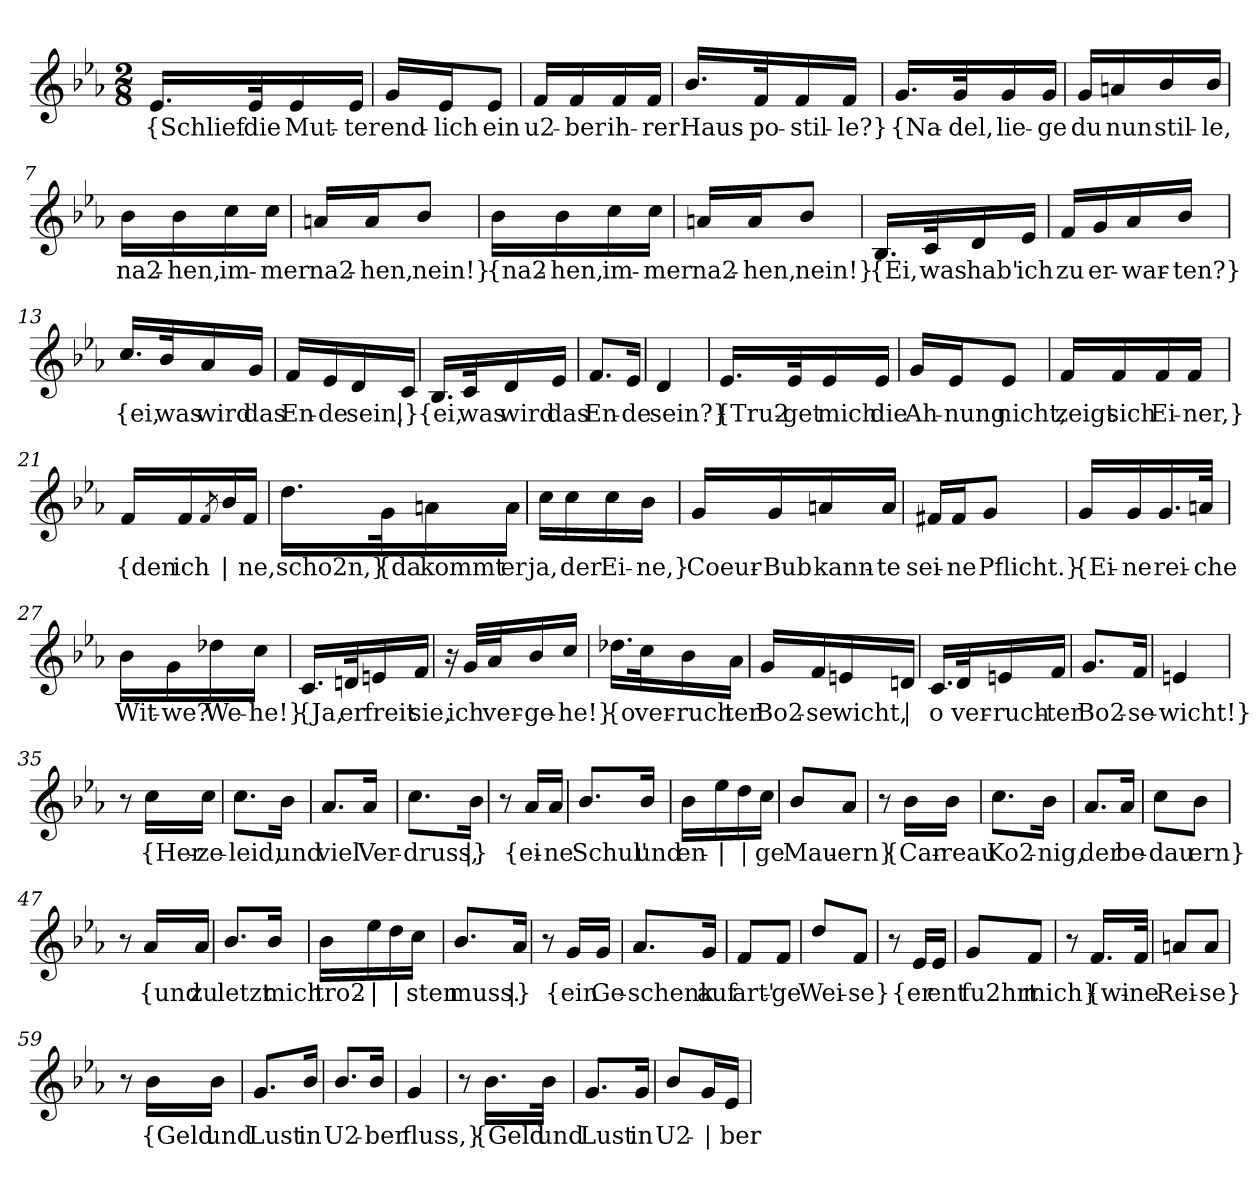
**kern	**text
*part1	*part1
*staff1	*staff1
*clefG2	*
*k[b-e-a-]	*
*M2/8	*
=1	=1
!	!LO:LY:b
16.e-/LL	{Schlief
!	!LO:LY:b
32e-/K	die
!	!LO:LY:b
16e-/	Mut-
!	!LO:LY:b
16e-/JJ	-ter
=2	=2
!	!LO:LY:b
16g/LL	end-
!	!LO:LY:b
16e-/J	-lich
!	!LO:LY:b
8e-/J	ein
=3	=3
!	!LO:LY:b
16f/LL	u2-
!	!LO:LY:b
16f/	-ber
!	!LO:LY:b
16f/	ih-
!	!LO:LY:b
16f/JJ	-rer
=4	=4
!	!LO:LY:b
16.b-/LL	Haus-
!	!LO:LY:b
32f/K	-po-
!	!LO:LY:b
16f/	-stil-
!	!LO:LY:b
16f/JJ	-le?}
=5	=5
!	!LO:LY:b
16.g/LL	{Na-
!	!LO:LY:b
32g/K	-del,
!	!LO:LY:b
16g/	lie-
!	!LO:LY:b
16g/JJ	-ge
=6	=6
!	!LO:LY:b
16g/LL	du
!	!LO:LY:b
16an/	nun
!	!LO:LY:b
16b-/	stil-
!	!LO:LY:b
16b-/JJ	-le,
!!LO:LB:g=z
=7	=7
!	!LO:LY:b
16b-\LL	na2-
!	!LO:LY:b
16b-\	-hen,
!	!LO:LY:b
16cc\	im-
!	!LO:LY:b
16cc\JJ	-mer
=8	=8
!	!LO:LY:b
16an/LL	na2-
!	!LO:LY:b
16a/J	-hen,
!	!LO:LY:b
8b-/J	nein!}
=9	=9
!	!LO:LY:b
16b-\LL	{na2-
!	!LO:LY:b
16b-\	-hen,
!	!LO:LY:b
16cc\	im-
!	!LO:LY:b
16cc\JJ	-mer
=10	=10
!	!LO:LY:b
16an/LL	na2-
!	!LO:LY:b
16a/J	-hen,
!	!LO:LY:b
8b-/J	nein!}
=11	=11
!	!LO:LY:b
16.B-/LL	{Ei,
!	!LO:LY:b
32c/K	was
!	!LO:LY:b
16d/	hab'
!	!LO:LY:b
16e-/JJ	ich
!!LO:LB:g=z
=12	=12
!	!LO:LY:b
16f/LL	zu
!	!LO:LY:b
16g/	er-
!	!LO:LY:b
16a-/	-war-
!	!LO:LY:b
16b-/JJ	-ten?}
=13	=13
!	!LO:LY:b
16.cc/LL	{ei,
!	!LO:LY:b
32b-/K	was
!	!LO:LY:b
16a-/	wird
!	!LO:LY:b
16g/JJ	das
=14	=14
!	!LO:LY:b
16f/LL	En-
!	!LO:LY:b
16e-/	-de
!	!LO:LY:b
16d/	sein,
!	!LO:LY:b
16c/JJ	|}
=15	=15
!	!LO:LY:b
16.B-/LL	{ei,
!	!LO:LY:b
32c/K	was
!	!LO:LY:b
16d/	wird
!	!LO:LY:b
16e-/JJ	das
=16	=16
!	!LO:LY:b
8.f/L	En-
!	!LO:LY:b
16e-/Jk	-de
=17	=17
!	!LO:LY:b
4d/	sein?}
!!LO:LB:g=z
=18	=18
!	!LO:LY:b
16.e-/LL	{Tru2-
!	!LO:LY:b
32e-/K	-get
!	!LO:LY:b
16e-/	mich
!	!LO:LY:b
16e-/JJ	die
=19	=19
!	!LO:LY:b
16g/LL	Ah-
!	!LO:LY:b
16e-/J	-nung
!	!LO:LY:b
8e-/J	nicht,
=20	=20
!	!LO:LY:b
16f/LL	zeigt
!	!LO:LY:b
16f/	sich
!	!LO:LY:b
16f/	Ei-
!	!LO:LY:b
16f/JJ	-ner,}
=21	=21
!	!LO:LY:b
16f/LL	{den
!	!LO:LY:b
16f/	ich
8qf/	.
!	!LO:LY:b
16b-/	|
!	!LO:LY:b
16f/JJ	-ne,
=22	=22
!	!LO:LY:b
16.dd\LL	scho2n,}
!	!LO:LY:b
32g\K	{da
!	!LO:LY:b
16an\	kommt
!	!LO:LY:b
16a\JJ	er
!!LO:LB:g=z
=23	=23
!	!LO:LY:b
16cc\LL	ja,
!	!LO:LY:b
16cc\	der
!	!LO:LY:b
16cc\	Ei-
!	!LO:LY:b
16b-\JJ	-ne,}
=24	=24
!	!LO:LY:b
16g/LL	Coeur-
!	!LO:LY:b
16g/	-Bub
!	!LO:LY:b
16an/	kann-
!	!LO:LY:b
16a/JJ	-te
=25	=25
!	!LO:LY:b
16f#X/LL	sei-
!	!LO:LY:b
16f#/J	-ne
!	!LO:LY:b
8g/J	Pflicht.}
=26	=26
!	!LO:LY:b
16g/LL	{Ei-
!	!LO:LY:b
16g/	-ne
!	!LO:LY:b
16.g/	rei-
!	!LO:LY:b
32an/JJk	-che
=27	=27
!	!LO:LY:b
16b-\LL	Wit-
!	!LO:LY:b
16g\	-we?
!	!LO:LY:b
16dd-X\	We-
!	!LO:LY:b
16cc\JJ	-he!}
!!LO:LB:g=z
=28	=28
!	!LO:LY:b
16.c/LL	{Ja,
!	!LO:LY:b
32dn/K	er
!	!LO:LY:b
16en/	freit
!	!LO:LY:b
16f/JJ	sie,
=29	=29
16r	.
!	!LO:LY:b
32g/LLL	ich
!	!LO:LY:b
32a-/J	ver-
!	!LO:LY:b
16b-/	-ge-
!	!LO:LY:b
16cc/JJ	-he!}
=30	=30
!	!LO:LY:b
16.dd-X\LL	{o
!	!LO:LY:b
32cc\K	ver-
!	!LO:LY:b
16b-\	-ruch
!	!LO:LY:b
16a-\JJ	-ter
=31	=31
!	!LO:LY:b
16g/LL	Bo2-
!	!LO:LY:b
16f/	-se
!	!LO:LY:b
16en/	wicht,
!	!LO:LY:b
16dn/JJ	|
=32	=32
!	!LO:LY:b
16.c/LL	o
!	!LO:LY:b
32d/K	ver-
!	!LO:LY:b
16en/	-ruch-
!	!LO:LY:b
16f/JJ	-ter
=33	=33
!	!LO:LY:b
8.g/L	Bo2-
!	!LO:LY:b
16f/Jk	-se-
!!LO:LB:g=z
=34	=34
!	!LO:LY:b
4en/	-wicht!}
=35	=35
8r	.
!	!LO:LY:b
16cc\LL	{Her-
!	!LO:LY:b
16cc\JJ	-ze-
=36	=36
!	!LO:LY:b
8.cc\L	-leid,
!	!LO:LY:b
16b-\Jk	und
=37	=37
!	!LO:LY:b
8.a-/L	viel
!	!LO:LY:b
16a-/Jk	Ver-
=38	=38
!	!LO:LY:b
8.cc\L	-druss,
!	!LO:LY:b
16b-\Jk	|}
=39	=39
8r	.
!	!LO:LY:b
16a-/LL	{ei-
!	!LO:LY:b
16a-/JJ	-ne
=40	=40
!	!LO:LY:b
8.b-/L	Schul'
!	!LO:LY:b
16b-/Jk	und
=41	=41
!	!LO:LY:b
16b-\LL	en-
!	!LO:LY:b
16ee-\	|
!	!LO:LY:b
16dd\	|
!	!LO:LY:b
16cc\JJ	-ge
=42	=42
!	!LO:LY:b
8b-/L	Mau-
!	!LO:LY:b
8a-/J	-ern}
!!LO:LB:g=z
=43	=43
8r	.
!	!LO:LY:b
16b-\LL	{Car-
!	!LO:LY:b
16b-\JJ	-reau
=44	=44
!	!LO:LY:b
8.cc\L	Ko2-
!	!LO:LY:b
16b-\Jk	-nig,
=45	=45
!	!LO:LY:b
8.a-/L	der
!	!LO:LY:b
16a-/Jk	be-
=46	=46
!	!LO:LY:b
8cc\L	-dau
!	!LO:LY:b
8b-\J	-ern}
=47	=47
8r	.
!	!LO:LY:b
16a-/LL	{und
!	!LO:LY:b
16a-/JJ	zu
=48	=48
!	!LO:LY:b
8.b-/L	-letzt
!	!LO:LY:b
16b-/Jk	mich
=49	=49
!	!LO:LY:b
16b-\LL	tro2-
!	!LO:LY:b
16ee-\	|
!	!LO:LY:b
16dd\	|
!	!LO:LY:b
16cc\JJ	-sten
=50	=50
!	!LO:LY:b
8.b-/L	muss.
!	!LO:LY:b
16a-/Jk	|}
=51	=51
8r	.
!	!LO:LY:b
16g/LL	{ein
!	!LO:LY:b
16g/JJ	Ge-
!!LO:LB:g=z
=52	=52
!	!LO:LY:b
8.a-/L	-schenk
!	!LO:LY:b
16g/Jk	auf
=53	=53
!	!LO:LY:b
8f/L	art'-
!	!LO:LY:b
8f/J	-ge
=54	=54
!	!LO:LY:b
8dd/L	Wei-
!	!LO:LY:b
8f/J	-se}
=55	=55
8r	.
!	!LO:LY:b
16e-/LL	{er
!	!LO:LY:b
16e-/JJ	ent
=56	=56
!	!LO:LY:b
8g/L	-fu2hrt
!	!LO:LY:b
8f/J	mich}
=57	=57
8r	.
!	!LO:LY:b
16.f/LL	{wi-
!	!LO:LY:b
32f/JJk	-ne
=58	=58
!	!LO:LY:b
8an/L	Rei-
!	!LO:LY:b
8a/J	-se}
=59	=59
8r	.
!	!LO:LY:b
16b-\LL	{Geld
!	!LO:LY:b
16b-\JJ	und
=60	=60
!	!LO:LY:b
8.g/L	Lust
!	!LO:LY:b
16b-/Jk	in
=61	=61
!	!LO:LY:b
8.b-/L	U2-
!	!LO:LY:b
16b-/Jk	-ber
!!LO:LB:g=z
=62	=62
!	!LO:LY:b
4g/	-fluss,}
=63	=63
8r	.
!	!LO:LY:b
16.b-\LL	{Geld
!	!LO:LY:b
32b-\JJk	und
=64	=64
!	!LO:LY:b
8.g/L	Lust
!	!LO:LY:b
16g/Jk	in
=65	=65
!	!LO:LY:b
8b-/L	U2-
!	!LO:LY:b
16g/L	|
!	!LO:LY:b
16e-/JJ	-ber-
=	=
*-	*-
